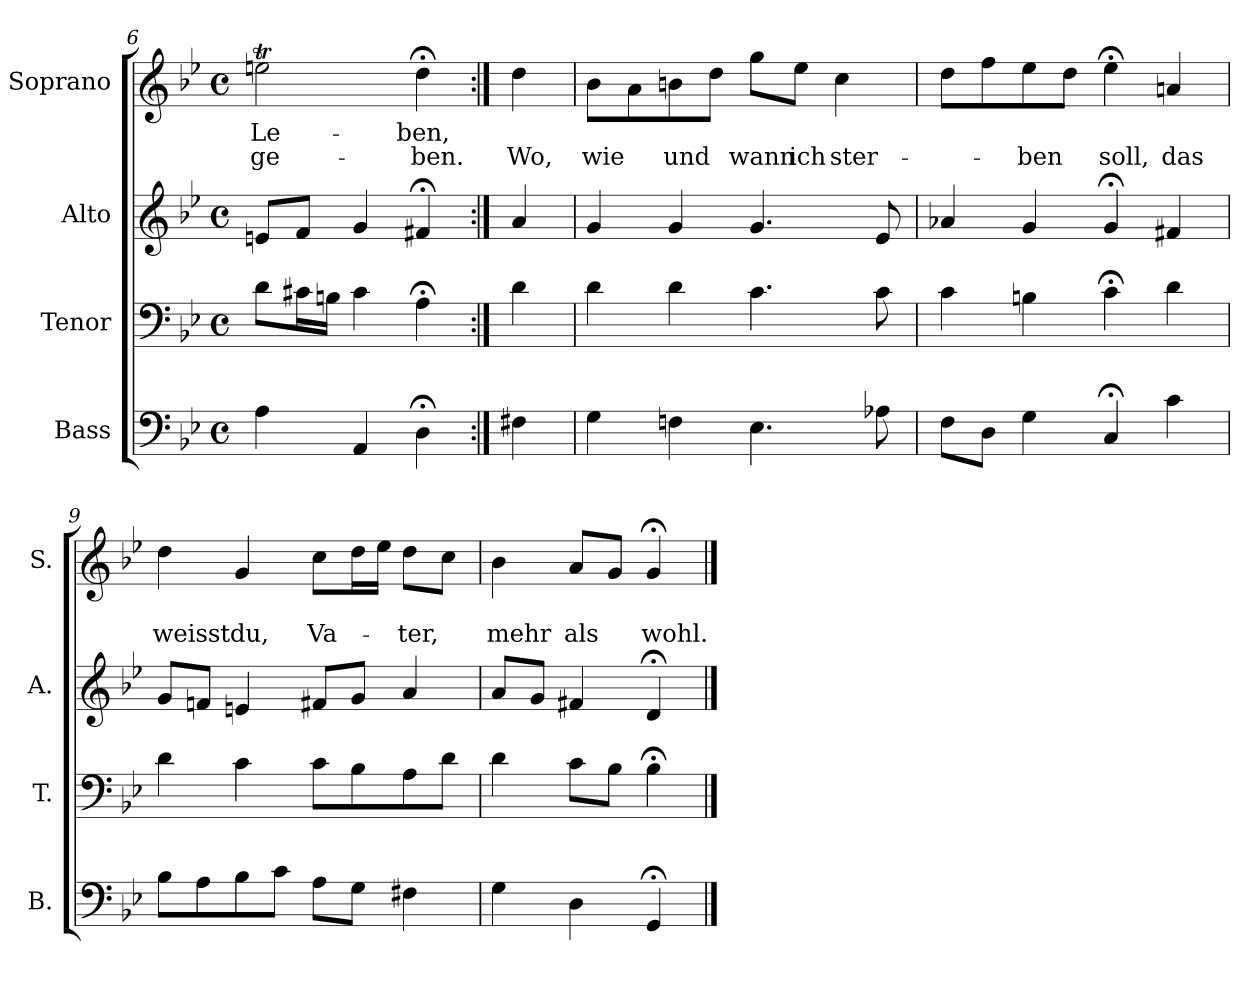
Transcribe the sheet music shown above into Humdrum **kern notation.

**kern	**kern	**kern	**kern	**text	**text
*part4	*part3	*part2	*part1	*part1	*part1
*staff4	*staff3	*staff2	*staff1	*staff1	*staff1
*I"Bass	*I"Tenor	*I"Alto	*I"Soprano	*	*
*I'B.	*I'T.	*I'A.	*I'S.	*	*
*clefF4	*clefF4	*clefG2	*clefG2	*	*
*k[b-e-]	*k[b-e-]	*k[b-e-]	*k[b-e-]	*	*
*B-:	*B-:	*B-:	*g:	*	*
*M4/4	*M4/4	*M4/4	*M4/4	*	*
*met(c)	*met(c)	*met(c)	*met(c)	*	*
=6	=6	=6	=6	=6	=6
4A\	8d\L	8en/L	2eent\	Le-	ge-
.	16c#X\L	8f/J	.	.	.
.	16Bn\JJ	.	.	.	.
4AA/	4c#\	4g/	.	.	.
4D;<\	4A;<\	4f#X;</	4dd;<\	-ben,	-ben.
!!LO:PB:g=z
=6a:|!	=6a:|!	=6a:|!	=6a:|!	=6a:|!	=6a:|!
4F#X\	4d\	4a/	4dd\	.	Wo,
=7	=7	=7	=7	=7	=7
4G\	4d\	4g/	8b-\L	.	wie
.	.	.	8a\	.	.
4Fn\	4d\	4g/	8bn\	.	und
.	.	.	8dd\J	.	.
4.E-\	4.c\	4.g/	8gg\L	.	wann
.	.	.	8ee-\J	.	ich
.	.	.	4cc\	.	ster-
8A-X\	8c\	8e-/	.	.	.
=8	=8	=8	=8	=8	=8
8F\L	4c\	4a-X/	8dd\L	.	.
8D\J	.	.	8ff\	.	.
4G\	4Bn\	4g/	8ee-\	.	-ben
.	.	.	8dd\J	.	.
4C;</	4c;<\	4g;</	4ee-;<\	.	soll,
4c\	4d\	4f#X/	4an/	.	das
=9	=9	=9	=9	=9	=9
8B-\L	4d\	8g/L	4dd\	.	weisst
8A\	.	8fn/J	.	.	.
8B-\	4c\	4en/	4g/	.	du,
8c\J	.	.	.	.	.
8A\L	8c\L	8f#X/L	8cc\L	.	Va-
8G\J	8B-\	8g/J	16dd\L	.	.
.	.	.	16ee-\JJ	.	.
4F#X\	8A\	4a/	8dd\L	.	-ter,
.	8d\J	.	8cc\J	.	.
=10	=10	=10	=10	=10	=10
4G\	4d\	8a/L	4b-\	.	mehr
.	.	8g/J	.	.	.
4D\	8c\L	4f#X/	8a/L	.	als
.	8B-\J	.	8g/J	.	.
4GG;</	4B-;<\	4d;</	4g;</	.	wohl.
==	==	==	==	==	==
*-	*-	*-	*-	*-	*-
